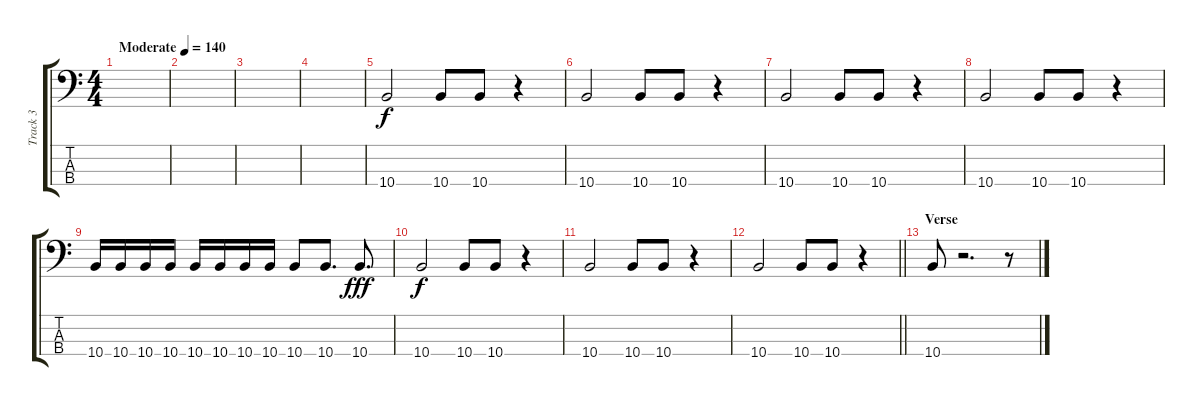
\track ("Track 3" "Track 3") {instrument electricbassfinger}
\staff {score tabs}
\tuning (Ab2 Eb2 Bb1 Db1) {hide}
\ts (4 4)
\tempo (140 "Moderate")
\clef f4
\ks c
|
|
|
|
10.4.2 10.4.8 10.4.8 r.4 |
10.4.2 10.4.8 10.4.8 r.4 |
10.4.2 10.4.8 10.4.8 r.4 |
10.4.2 10.4.8 10.4.8 r.4 |
10.4.16 10.4.16 10.4.16 10.4.16 10.4.16 10.4.16 10.4.16 10.4.16 10.4.8 10.4.8{d} 10.4.8{d dy fff} |
10.4.2{dy f} 10.4.8 10.4.8 r.4 |
10.4.2 10.4.8 10.4.8 r.4 |
\barLineRight lightlight
10.4.2 10.4.8 10.4.8 r.4 |
\section ("" "Verse")
10.4.8 r.2{d} r.8
